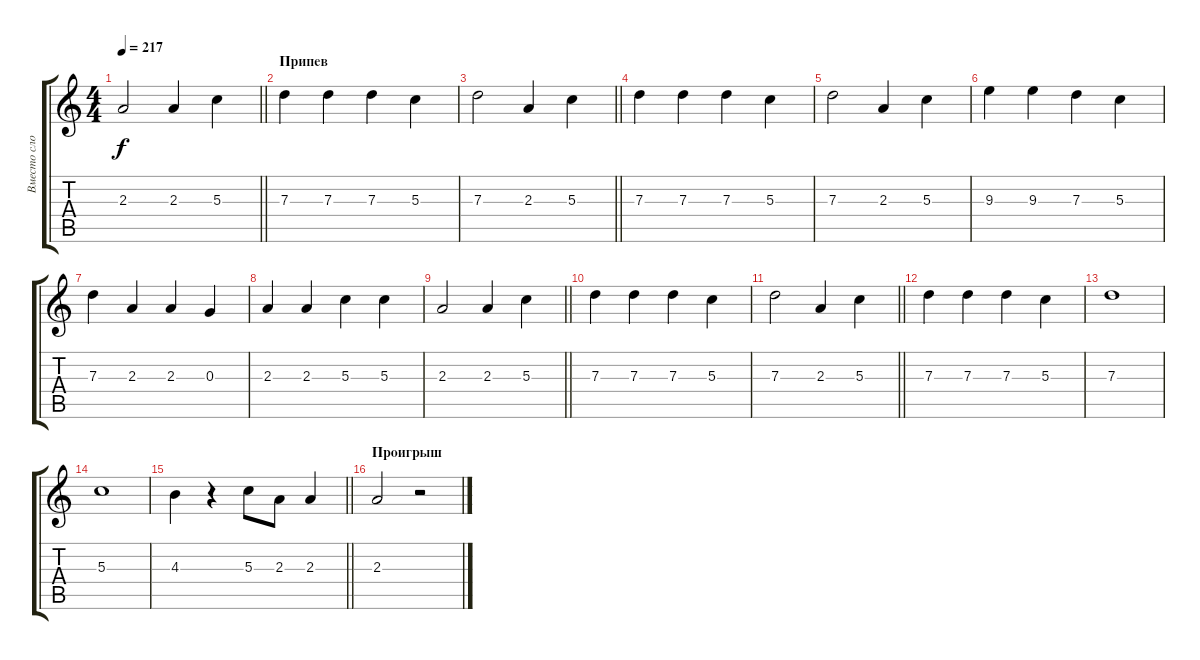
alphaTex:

\track ("Вместо слов" "Вместо сло") {instrument acousticguitarsteel}
\staff {score tabs}
\tuning (E4 B3 G3 D3 A2 E2) {hide}
\ts (4 4)
\tempo 217
\clef g2
\barLineRight lightlight
\ks c
2.3.2{dy f} 2.3.4 5.3.4 |
\section ("" "Припев")
7.3.4 7.3.4 7.3.4 5.3.4 |
\barLineRight lightlight
7.3.2 2.3.4 5.3.4 |
7.3.4 7.3.4 7.3.4 5.3.4 |
7.3.2 2.3.4 5.3.4 |
9.3.4 9.3.4 7.3.4 5.3.4 |
7.3.4 2.3.4 2.3.4 0.3.4 |
2.3.4 2.3.4 5.3.4 5.3.4 |
\barLineRight lightlight
2.3.2 2.3.4 5.3.4 |
7.3.4 7.3.4 7.3.4 5.3.4 |
\barLineRight lightlight
7.3.2 2.3.4 5.3.4 |
7.3.4 7.3.4 7.3.4 5.3.4 |
7.3.1 |
5.3.1 |
\barLineRight lightlight
4.3.4 r.4 5.3.8 2.3.8 2.3.4 |
\section ("" "Проигрыш")
2.3.2 r.2
